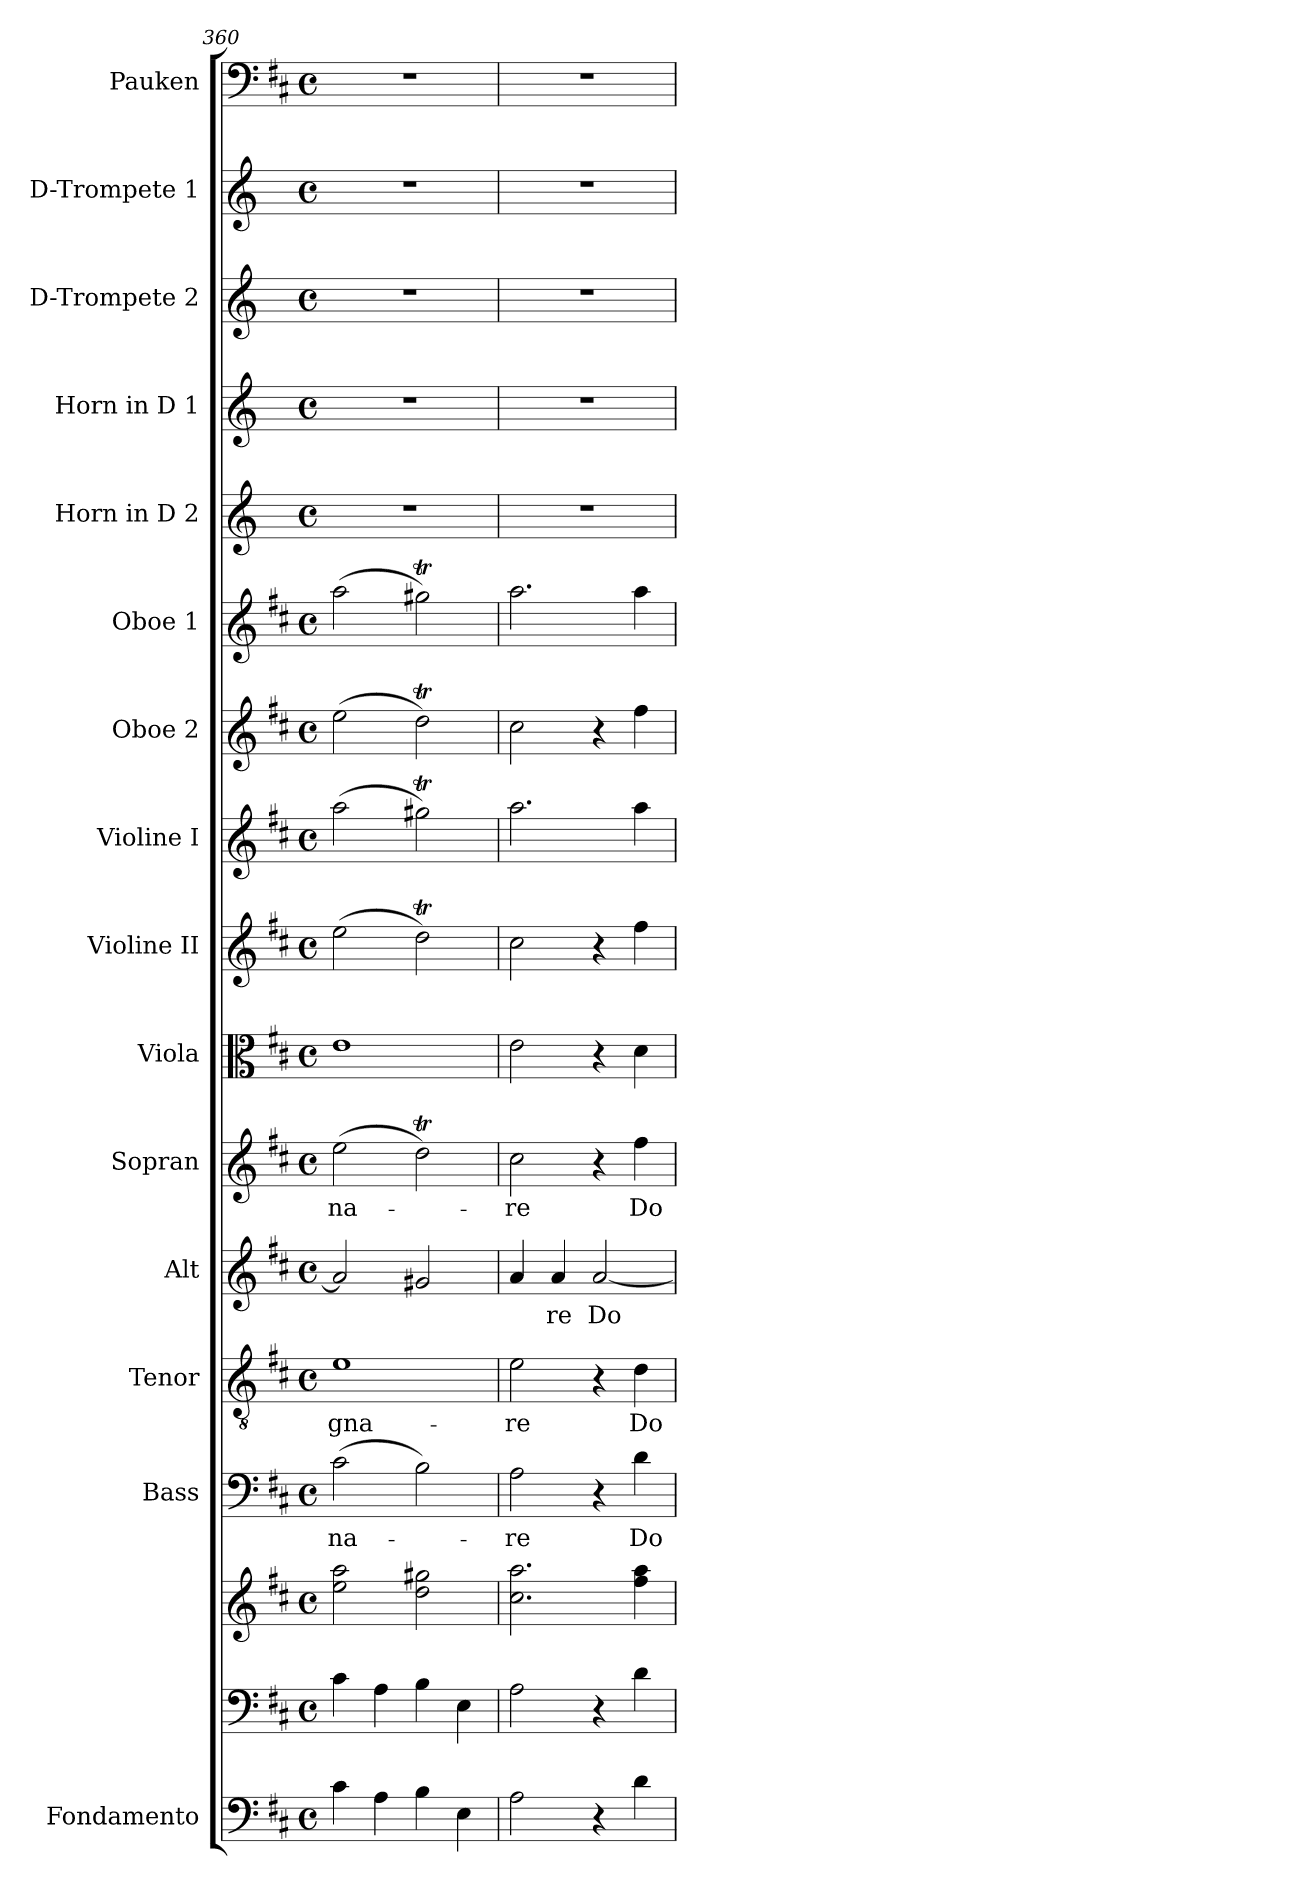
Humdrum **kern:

**kern	**kern	**kern	**kern	**text	**kern	**text	**kern	**text	**kern	**text	**kern	**kern	**kern	**kern	**kern	**kern	**kern	**kern	**kern	**kern
*part16	*part15	*part15	*part14	*part14	*part13	*part13	*part12	*part12	*part11	*part11	*part10	*part9	*part8	*part7	*part6	*part5	*part4	*part3	*part2	*part1
*staff17	*staff16	*staff15	*staff14	*staff14	*staff13	*staff13	*staff12	*staff12	*staff11	*staff11	*staff10	*staff9	*staff8	*staff7	*staff6	*staff5	*staff4	*staff3	*staff2	*staff1
*I"Fondamento	*	*	*I"Bass	*	*I"Tenor	*	*I"Alt	*	*I"Sopran	*	*I"Viola	*I"Violine II	*I"Violine I	*I"Oboe 2	*I"Oboe 1	*I"Horn in D 2	*I"Horn in D 1	*I"D-Trompete 2	*I"D-Trompete 1	*I"Pauken
*I'F.	*	*	*I'B.	*	*I'T.	*	*I'A.	*	*I'S.	*	*I'Vla.	*I'Vl. II	*I'Vl. I	*I'Ob. 2	*I'Ob. 1	*	*	*I'D Trp. 2	*I'D Trp. 1	*I'Pk.
*clefF4	*clefF4	*clefG2	*clefF4	*	*clefGv2	*	*clefG2	*	*clefG2	*	*clefC3	*clefG2	*clefG2	*clefG2	*clefG2	*clefG2	*clefG2	*clefG2	*clefG2	*clefF4
*ITrd7c12	*	*	*	*	*	*	*	*	*	*	*	*	*	*	*	*ITrd6c10	*ITrd6c10	*ITrd-1c-2	*ITrd-1c-2	*
*k[f#c#]	*k[f#c#]	*k[f#c#]	*k[f#c#]	*	*k[f#c#]	*	*k[f#c#]	*	*k[f#c#]	*	*k[f#c#]	*k[f#c#]	*k[f#c#]	*k[f#c#]	*k[f#c#]	*k[f#c#]	*k[f#c#]	*k[f#c#]	*k[f#c#]	*k[f#c#]
*D:	*D:	*D:	*D:	*	*D:	*	*D:	*	*D:	*	*D:	*D:	*D:	*D:	*D:	*D:	*D:	*D:	*D:	*D:
*M4/4	*M4/4	*M4/4	*M4/4	*	*M4/4	*	*M4/4	*	*M4/4	*	*M4/4	*M4/4	*M4/4	*M4/4	*M4/4	*M4/4	*M4/4	*M4/4	*M4/4	*M4/4
*met(c)	*met(c)	*met(c)	*met(c)	*	*met(c)	*	*met(c)	*	*met(c)	*	*met(c)	*met(c)	*met(c)	*met(c)	*met(c)	*met(c)	*met(c)	*met(c)	*met(c)	*met(c)
=360	=360	=360	=360	=360	=360	=360	=360	=360	=360	=360	=360	=360	=360	=360	=360	=360	=360	=360	=360	=360
!	!	!	!	!LO:LY:b	!	!LO:LY:b	!	!	!	!LO:LY:b	!	!	!	!	!	!	!	!	!	!
4C#\	4c#\	2ee\ 2aa\	(>2c#\	-na-	1e	-gna-	2a/]	.	(>2ee\	-na-	1e	(>2ee\	(>2aa\	(>2ee\	(>2aa\	1r	1r	1r	1r	1r
4AA\	4A\	.	.	.	.	.	.	.	.	.	.	.	.	.	.	.	.	.	.	.
4BB\	4B\	2dd\ 2gg#X\	2B\)	.	.	.	2g#X/	.	2ddT\)	.	.	2ddT\)	2gg#Xt\)	2ddT\)	2gg#Xt\)	.	.	.	.	.
4EE\	4E\	.	.	.	.	.	.	.	.	.	.	.	.	.	.	.	.	.	.	.
=361	=361	=361	=361	=361	=361	=361	=361	=361	=361	=361	=361	=361	=361	=361	=361	=361	=361	=361	=361	=361
!	!	!	!	!LO:LY:b	!	!LO:LY:b	!	!	!	!LO:LY:b	!	!	!	!	!	!	!	!	!	!
2AA\	2A\	2.cc#\ 2.aa\	2A\	-re	2e\	-re	4a/	.	2cc#\	-re	2e\	2cc#\	2.aa\	2cc#\	2.aa\	1r	1r	1r	1r	1r
!	!	!	!	!	!	!	!	!LO:LY:b	!	!	!	!	!	!	!	!	!	!	!	!
.	.	.	.	.	.	.	4a/	-re	.	.	.	.	.	.	.	.	.	.	.	.
!	!	!	!	!	!	!	!	!LO:LY:b	!	!	!	!	!	!	!	!	!	!	!	!
4r	4r	.	4r	.	4r	.	[2a/	Do-	4r	.	4r	4r	.	4r	.	.	.	.	.	.
!	!	!	!	!LO:LY:b	!	!LO:LY:b	!	!	!	!LO:LY:b	!	!	!	!	!	!	!	!	!	!
4D\	4d\	4ff#\ 4aa\	4d\	Do-	4d\	Do-	.	.	4ff#\	Do-	4d\	4ff#\	4aa\	4ff#\	4aa\	.	.	.	.	.
=	=	=	=	=	=	=	=	=	=	=	=	=	=	=	=	=	=	=	=	=
*-	*-	*-	*-	*-	*-	*-	*-	*-	*-	*-	*-	*-	*-	*-	*-	*-	*-	*-	*-	*-
